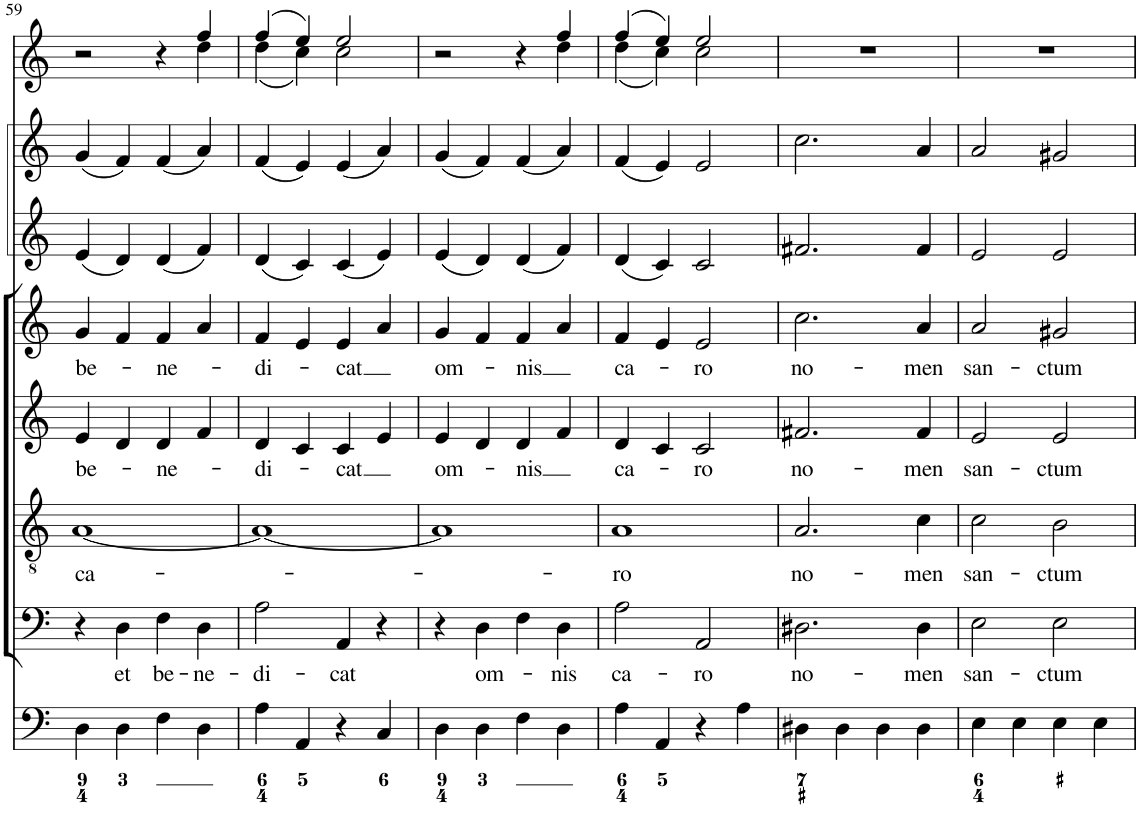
**kern	**kern	**text	**kern	**text	**kern	**text	**kern	**text	**kern	**kern	**kern
*part8	*part7	*part7	*part6	*part6	*part5	*part5	*part4	*part4	*part3	*part2	*part1
*staff8	*staff7	*staff7	*staff6	*staff6	*staff5	*staff5	*staff4	*staff4	*staff3	*staff2	*staff1
*I"Organ	*I"Voice	*	*I"Tenor	*	*I"Alto	*	*I"Voice	*	*I"Violino 2	*I"Violino 1	*I"Clarini  in C
*	*	*	*	*	*	*	*	*	*I'Vln	*I'Vln	*
!!LO:PB:g=z
*clefF4	*clefF4	*	*clefGv2	*	*clefG2	*	*clefG2	*	*clefG2	*clefG2	*clefG2
*k[]	*k[]	*	*k[]	*	*k[]	*	*k[]	*	*k[]	*k[]	*k[]
*M2/2	*M2/2	*	*M2/2	*	*M2/2	*	*M2/2	*	*M2/2	*M2/2	*M2/2
*met(c|)	*met(c|)	*	*met(c|)	*	*met(c|)	*	*met(c|)	*	*met(c|)	*met(c|)	*met(c|)
=59	=59	=59	=59	=59	=59	=59	=59	=59	=59	=59	=59
!	!	!	!	!LO:LY:b	!	!LO:LY:b	!	!LO:LY:b	!	!	!
*	*	*	*	*	*	*	*	*	*	*	*^
4D\	4r	.	[1A	ca-	4e/	be-	4g/	be-	(4e/	(4g/	2r	2.ryy
!	!	!LO:LY:b	!	!	!	!	!	!	!	!	!	!
4D\	4D\	et	.	.	4d/	.	4f/	.	4d/)	4f/)	.	.
!	!	!LO:LY:b	!	!	!	!LO:LY:b	!	!LO:LY:b	!	!	!	!
4F\	4F\	be-	.	.	4d/	-ne-	4f/	-ne-	(4d/	(4f/	4r	.
!	!	!LO:LY:b	!	!	!	!	!	!	!	!	!	!
4D\	4D\	-ne-	.	.	4f/	.	4a/	.	4f/)	4a/)	4ff/	4dd\
=60	=60	=60	=60	=60	=60	=60	=60	=60	=60	=60	=60	=60
!	!	!LO:LY:b	!	!	!	!LO:LY:b	!	!LO:LY:b	!	!	!	!
4A\	2A\	-di-	1A_	.	4d/	-di-	4f/	-di-	(4d/	(4f/	(4ff/	(4dd\
4AA/	.	.	.	.	4c/	.	4e/	.	4c/)	4e/)	4ee/)	4cc\)
!	!	!LO:LY:b	!	!	!	!LO:LY:b	!	!LO:LY:b	!	!	!	!
4r	4AA/	-cat	.	.	4c/	-cat	4e/	-cat	(4c/	(4e/	2ee/	2cc\
4C/	4r	.	.	.	4e/	.	4a/	.	4e/)	4a/)	.	.
=61	=61	=61	=61	=61	=61	=61	=61	=61	=61	=61	=61	=61
!	!	!	!	!	!	!LO:LY:b	!	!LO:LY:b	!	!	!	!
4D\	4r	.	1A]	.	4e/	om-	4g/	om-	(4e/	(4g/	2r	2.ryy
!	!	!LO:LY:b	!	!	!	!	!	!	!	!	!	!
4D\	4D\	om-	.	.	4d/	.	4f/	.	4d/)	4f/)	.	.
!	!	!	!	!	!	!LO:LY:b	!	!LO:LY:b	!	!	!	!
4F\	4F\	.	.	.	4d/	-nis	4f/	-nis	(4d/	(4f/	4r	.
!	!	!LO:LY:b	!	!	!	!	!	!	!	!	!	!
4D\	4D\	-nis	.	.	4f/	.	4a/	.	4f/)	4a/)	4ff/	4dd\
=62	=62	=62	=62	=62	=62	=62	=62	=62	=62	=62	=62	=62
!	!	!LO:LY:b	!	!LO:LY:b	!	!LO:LY:b	!	!LO:LY:b	!	!	!	!
4A\	2A\	ca-	1A	ro	4d/	ca-	4f/	ca-	(4d/	(4f/	(4ff/	(4dd\
4AA/	.	.	.	.	4c/	.	4e/	.	4c/)	4e/)	4ee/)	4cc\)
!	!	!LO:LY:b	!	!	!	!LO:LY:b	!	!LO:LY:b	!	!	!	!
4r	2AA/	-ro	.	.	2c/	-ro	2e/	-ro	2c/	2e/	2ee/	2cc\
4A\	.	.	.	.	.	.	.	.	.	.	.	.
*	*	*	*	*	*	*	*	*	*	*	*v	*v
=63	=63	=63	=63	=63	=63	=63	=63	=63	=63	=63	=63
!	!	!LO:LY:b	!	!LO:LY:b	!	!LO:LY:b	!	!LO:LY:b	!	!	!
4D#X\	2.D#X\	no-	2.A/	no-	2.f#X/	no-	2.cc\	no-	2.f#X/	2.cc\	1r
4D#\	.	.	.	.	.	.	.	.	.	.	.
4D#\	.	.	.	.	.	.	.	.	.	.	.
!	!	!LO:LY:b	!	!LO:LY:b	!	!LO:LY:b	!	!LO:LY:b	!	!	!
4D#\	4D#\	-men	4c\	-men	4f#/	-men	4a/	-men	4f#/	4a/	.
=64	=64	=64	=64	=64	=64	=64	=64	=64	=64	=64	=64
!	!	!LO:LY:b	!	!LO:LY:b	!	!LO:LY:b	!	!LO:LY:b	!	!	!
4E\	2E\	san-	2c\	san-	2e/	san-	2a/	san-	2e/	2a/	1r
4E\	.	.	.	.	.	.	.	.	.	.	.
!	!	!LO:LY:b	!	!LO:LY:b	!	!LO:LY:b	!	!LO:LY:b	!	!	!
4E\	2E\	-ctum	2B\	-ctum	2e/	-ctum	2g#X/	-ctum	2e/	2g#X/	.
4E\	.	.	.	.	.	.	.	.	.	.	.
=	=	=	=	=	=	=	=	=	=	=	=
*-	*-	*-	*-	*-	*-	*-	*-	*-	*-	*-	*-
